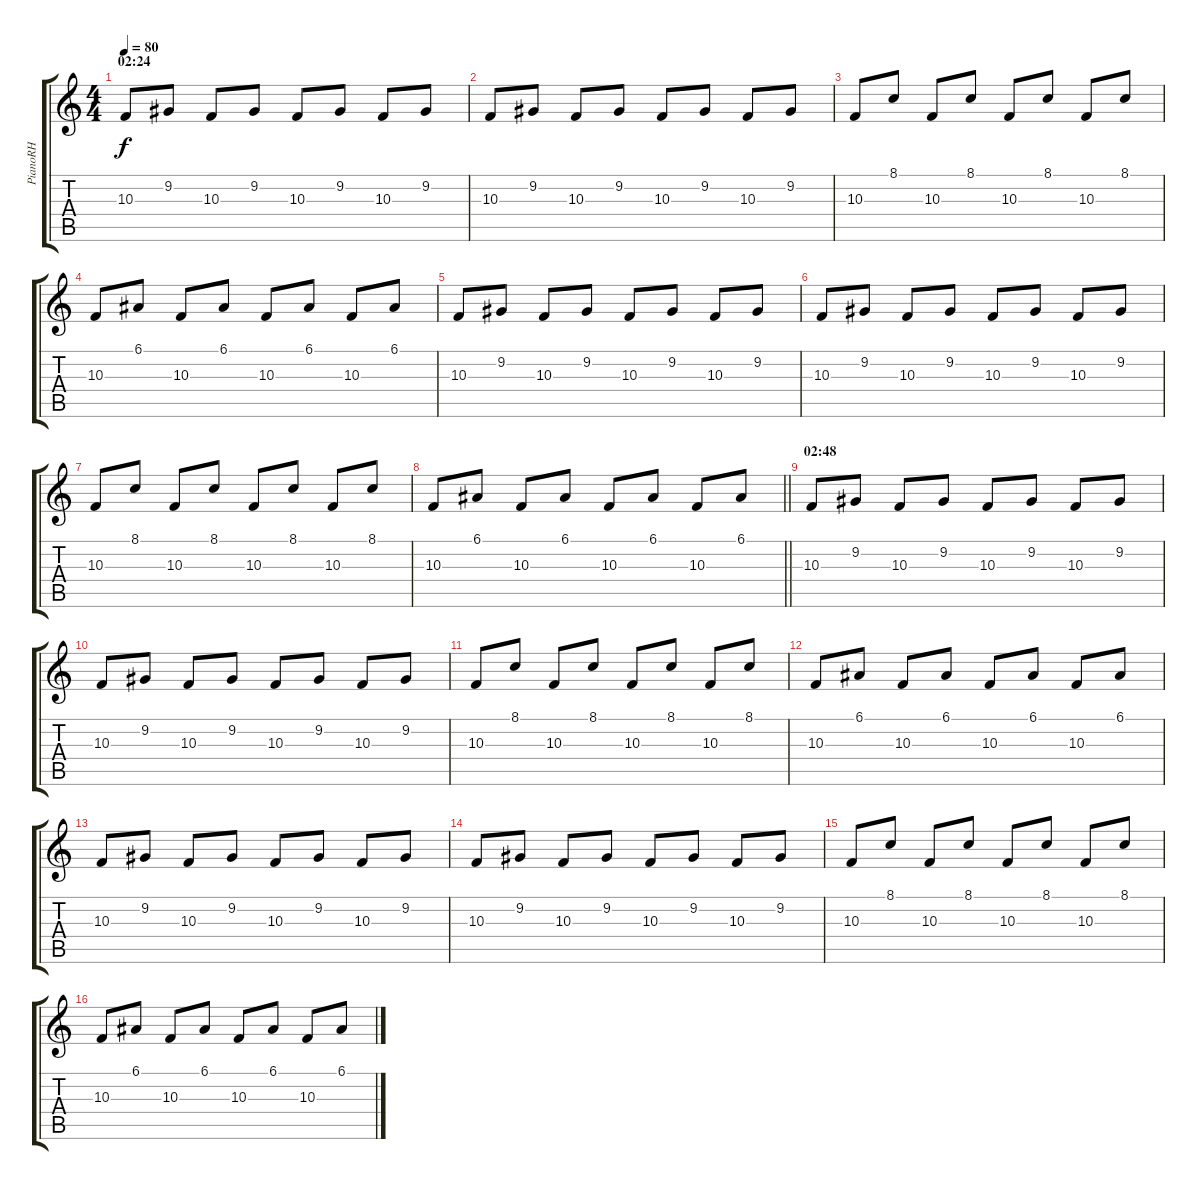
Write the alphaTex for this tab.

\track ("PianoRH" "PianoRH") {instrument electricgrandpiano}
\staff {score tabs}
\tuning (E4 B3 G3 D3 A2 E2) {hide}
\ts (4 4)
\section ("" "02:24")
\tempo 80
\clef g2
\ks c
10.3.8{dy f} 9.2.8 10.3.8 9.2.8 10.3.8 9.2.8 10.3.8 9.2.8 |
10.3.8 9.2.8 10.3.8 9.2.8 10.3.8 9.2.8 10.3.8 9.2.8 |
10.3.8 8.1.8 10.3.8 8.1.8 10.3.8 8.1.8 10.3.8 8.1.8 |
10.3.8 6.1.8 10.3.8 6.1.8 10.3.8 6.1.8 10.3.8 6.1.8 |
10.3.8 9.2.8 10.3.8 9.2.8 10.3.8 9.2.8 10.3.8 9.2.8 |
10.3.8 9.2.8 10.3.8 9.2.8 10.3.8 9.2.8 10.3.8 9.2.8 |
10.3.8 8.1.8 10.3.8 8.1.8 10.3.8 8.1.8 10.3.8 8.1.8 |
\barLineRight lightlight
10.3.8 6.1.8 10.3.8 6.1.8 10.3.8 6.1.8 10.3.8 6.1.8 |
\section ("" "02:48")
10.3.8 9.2.8 10.3.8 9.2.8 10.3.8 9.2.8 10.3.8 9.2.8 |
10.3.8 9.2.8 10.3.8 9.2.8 10.3.8 9.2.8 10.3.8 9.2.8 |
10.3.8 8.1.8 10.3.8 8.1.8 10.3.8 8.1.8 10.3.8 8.1.8 |
10.3.8 6.1.8 10.3.8 6.1.8 10.3.8 6.1.8 10.3.8 6.1.8 |
10.3.8 9.2.8 10.3.8 9.2.8 10.3.8 9.2.8 10.3.8 9.2.8 |
10.3.8 9.2.8 10.3.8 9.2.8 10.3.8 9.2.8 10.3.8 9.2.8 |
10.3.8 8.1.8 10.3.8 8.1.8 10.3.8 8.1.8 10.3.8 8.1.8 |
10.3.8 6.1.8 10.3.8 6.1.8 10.3.8 6.1.8 10.3.8 6.1.8
